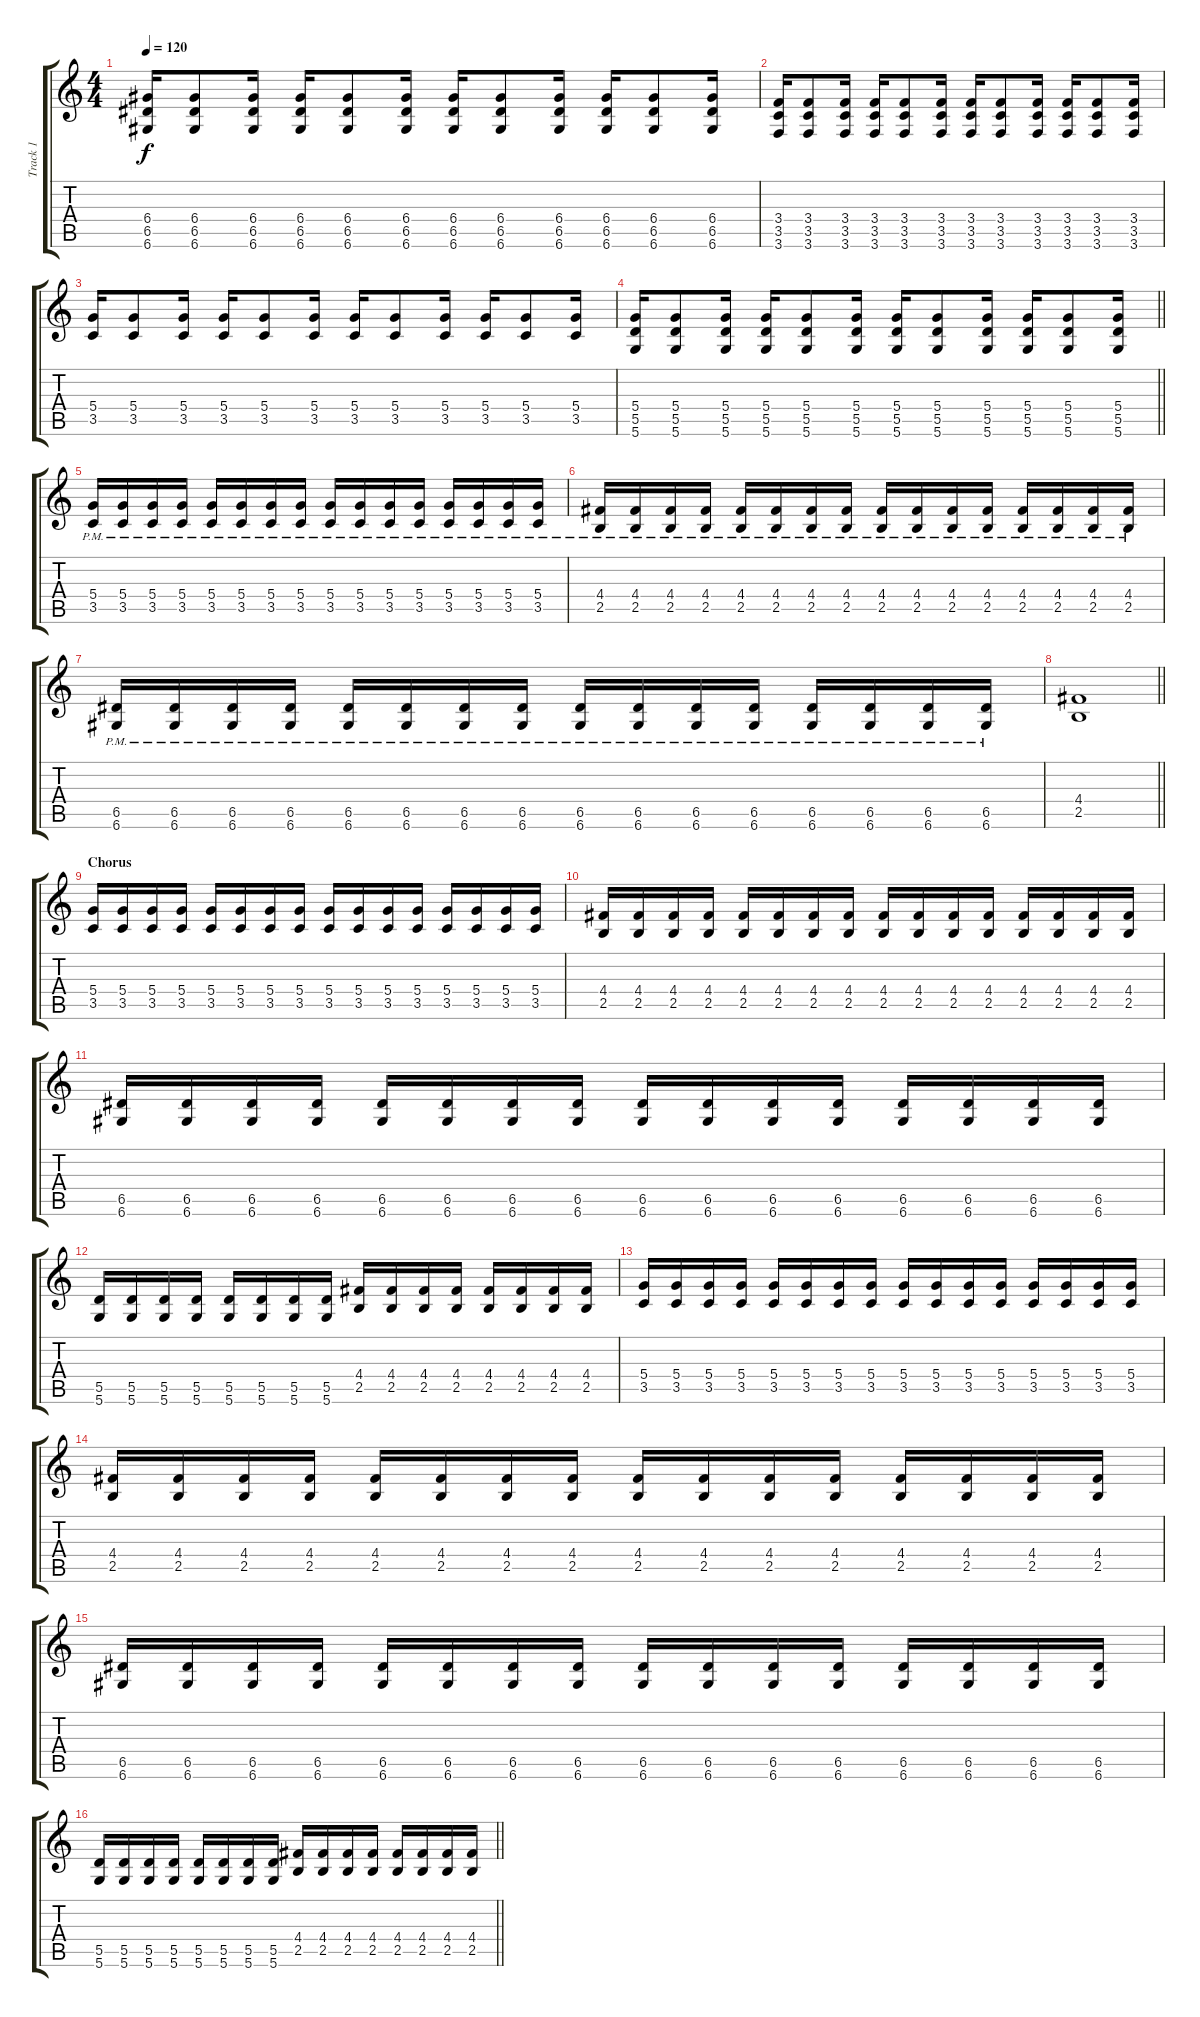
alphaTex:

\track ("Track 1" "Track 1") {instrument distortionguitar}
\staff {score tabs}
\tuning (E4 B3 G3 D3 A2 D2) {hide}
\ts (4 4)
\tempo 120
\clef g2
\ks c
(6.4 6.5 6.6).16{dy f} (6.4 6.5 6.6).8 (6.4 6.5 6.6).16 (6.4 6.5 6.6).16 (6.4 6.5 6.6).8 (6.4 6.5 6.6).16 (6.4 6.5 6.6).16 (6.4 6.5 6.6).8 (6.4 6.5 6.6).16 (6.4 6.5 6.6).16 (6.4 6.5 6.6).8 (6.4 6.5 6.6).16 |
(3.4 3.5 3.6).16 (3.4 3.5 3.6).8 (3.4 3.5 3.6).16 (3.4 3.5 3.6).16 (3.4 3.5 3.6).8 (3.4 3.5 3.6).16 (3.4 3.5 3.6).16 (3.4 3.5 3.6).8 (3.4 3.5 3.6).16 (3.4 3.5 3.6).16 (3.4 3.5 3.6).8 (3.4 3.5 3.6).16 |
(5.4 3.5).16 (5.4 3.5).8 (5.4 3.5).16 (5.4 3.5).16 (5.4 3.5).8 (5.4 3.5).16 (5.4 3.5).16 (5.4 3.5).8 (5.4 3.5).16 (5.4 3.5).16 (5.4 3.5).8 (5.4 3.5).16 |
\barLineRight lightlight
(5.4 5.5 5.6).16 (5.4 5.5 5.6).8 (5.4 5.5 5.6).16 (5.4 5.5 5.6).16 (5.4 5.5 5.6).8 (5.4 5.5 5.6).16 (5.4 5.5 5.6).16 (5.4 5.5 5.6).8 (5.4 5.5 5.6).16 (5.4 5.5 5.6).16 (5.4 5.5 5.6).8 (5.4 5.5 5.6).16 |
(5.4{pm} 3.5{pm}).16{volume 7} (5.4{pm} 3.5{pm}).16 (5.4{pm} 3.5{pm}).16 (5.4{pm} 3.5{pm}).16 (5.4{pm} 3.5{pm}).16 (5.4{pm} 3.5{pm}).16 (5.4{pm} 3.5{pm}).16 (5.4{pm} 3.5{pm}).16 (5.4{pm} 3.5{pm}).16 (5.4{pm} 3.5{pm}).16 (5.4{pm} 3.5{pm}).16 (5.4{pm} 3.5{pm}).16 (5.4{pm} 3.5{pm}).16 (5.4{pm} 3.5{pm}).16 (5.4{pm} 3.5{pm}).16 (5.4{pm} 3.5{pm}).16 |
(4.4{pm} 2.5{pm}).16 (4.4{pm} 2.5{pm}).16 (4.4{pm} 2.5{pm}).16 (4.4{pm} 2.5{pm}).16 (4.4{pm} 2.5{pm}).16 (4.4{pm} 2.5{pm}).16 (4.4{pm} 2.5{pm}).16 (4.4{pm} 2.5{pm}).16 (4.4{pm} 2.5{pm}).16 (4.4{pm} 2.5{pm}).16 (4.4{pm} 2.5{pm}).16 (4.4{pm} 2.5{pm}).16 (4.4{pm} 2.5{pm}).16 (4.4{pm} 2.5{pm}).16 (4.4{pm} 2.5{pm}).16 (4.4{pm} 2.5{pm}).16 |
(6.5{pm} 6.6{pm}).16 (6.5{pm} 6.6{pm}).16 (6.5{pm} 6.6{pm}).16 (6.5{pm} 6.6{pm}).16 (6.5{pm} 6.6{pm}).16 (6.5{pm} 6.6{pm}).16 (6.5{pm} 6.6{pm}).16 (6.5{pm} 6.6{pm}).16 (6.5{pm} 6.6{pm}).16 (6.5{pm} 6.6{pm}).16 (6.5{pm} 6.6{pm}).16 (6.5{pm} 6.6{pm}).16 (6.5{pm} 6.6{pm}).16 (6.5{pm} 6.6{pm}).16 (6.5{pm} 6.6{pm}).16 (6.5{pm} 6.6{pm}).16 |
\barLineRight lightlight
(4.4 2.5).1 |
\section ("" "Chorus")
(5.4 3.5).16 (5.4 3.5).16 (5.4 3.5).16 (5.4 3.5).16 (5.4 3.5).16 (5.4 3.5).16 (5.4 3.5).16 (5.4 3.5).16 (5.4 3.5).16 (5.4 3.5).16 (5.4 3.5).16 (5.4 3.5).16 (5.4 3.5).16 (5.4 3.5).16 (5.4 3.5).16 (5.4 3.5).16 |
(4.4 2.5).16 (4.4 2.5).16 (4.4 2.5).16 (4.4 2.5).16 (4.4 2.5).16 (4.4 2.5).16 (4.4 2.5).16 (4.4 2.5).16 (4.4 2.5).16 (4.4 2.5).16 (4.4 2.5).16 (4.4 2.5).16 (4.4 2.5).16 (4.4 2.5).16 (4.4 2.5).16 (4.4 2.5).16 |
(6.5 6.6).16 (6.5 6.6).16 (6.5 6.6).16 (6.5 6.6).16 (6.5 6.6).16 (6.5 6.6).16 (6.5 6.6).16 (6.5 6.6).16 (6.5 6.6).16 (6.5 6.6).16 (6.5 6.6).16 (6.5 6.6).16 (6.5 6.6).16 (6.5 6.6).16 (6.5 6.6).16 (6.5 6.6).16 |
(5.5 5.6).16 (5.5 5.6).16 (5.5 5.6).16 (5.5 5.6).16 (5.5 5.6).16 (5.5 5.6).16 (5.5 5.6).16 (5.5 5.6).16 (4.4 2.5).16 (4.4 2.5).16 (4.4 2.5).16 (4.4 2.5).16 (4.4 2.5).16 (4.4 2.5).16 (4.4 2.5).16 (4.4 2.5).16 |
(5.4 3.5).16 (5.4 3.5).16 (5.4 3.5).16 (5.4 3.5).16 (5.4 3.5).16 (5.4 3.5).16 (5.4 3.5).16 (5.4 3.5).16 (5.4 3.5).16 (5.4 3.5).16 (5.4 3.5).16 (5.4 3.5).16 (5.4 3.5).16 (5.4 3.5).16 (5.4 3.5).16 (5.4 3.5).16 |
(4.4 2.5).16 (4.4 2.5).16 (4.4 2.5).16 (4.4 2.5).16 (4.4 2.5).16 (4.4 2.5).16 (4.4 2.5).16 (4.4 2.5).16 (4.4 2.5).16 (4.4 2.5).16 (4.4 2.5).16 (4.4 2.5).16 (4.4 2.5).16 (4.4 2.5).16 (4.4 2.5).16 (4.4 2.5).16 |
(6.5 6.6).16 (6.5 6.6).16 (6.5 6.6).16 (6.5 6.6).16 (6.5 6.6).16 (6.5 6.6).16 (6.5 6.6).16 (6.5 6.6).16 (6.5 6.6).16 (6.5 6.6).16 (6.5 6.6).16 (6.5 6.6).16 (6.5 6.6).16 (6.5 6.6).16 (6.5 6.6).16 (6.5 6.6).16 |
\barLineRight lightlight
(5.5 5.6).16 (5.5 5.6).16 (5.5 5.6).16 (5.5 5.6).16 (5.5 5.6).16 (5.5 5.6).16 (5.5 5.6).16 (5.5 5.6).16 (4.4 2.5).16 (4.4 2.5).16 (4.4 2.5).16 (4.4 2.5).16 (4.4 2.5).16 (4.4 2.5).16 (4.4 2.5).16 (4.4 2.5).16
